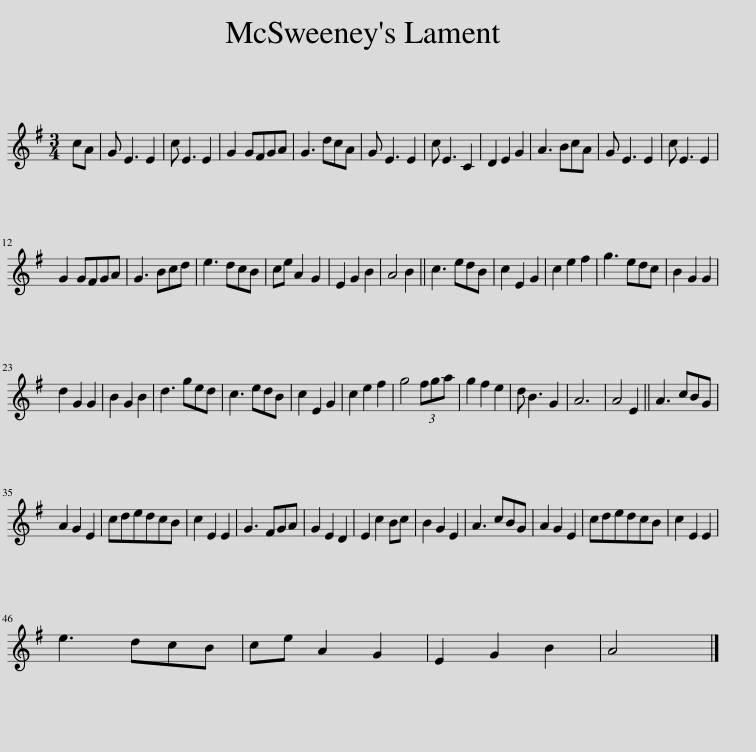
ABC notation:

X:1
L:1/8
M:3/4
I:linebreak $
K:G
V:1 treble
V:1
 cA | G E3 E2 | c E3 E2 | G2 GFGA | G3 dcA | %5
 G E3 E2 | c E3 C2 | D2 E2 G2 | A3 BcA | G E3 E2 | %10
 c E3 E2 |$ G2 GFGA | G3 Bcd | e3 dcB | ce A2 G2 | %15
 E2 G2 B2 | A4 B2 || c3 edB | c2 E2 G2 | c2 e2 f2 | %20
 g3 edc | B2 G2 G2 |$ d2 G2 G2 | B2 G2 B2 | d3 ged | %25
 c3 edB | c2 E2 G2 | c2 e2 f2 | g4 (3fga | g2 f2 e2 | %30
 d B3 G2 | A6 | A4 E2 || A3 cBG |$ A2 G2 E2 | %35
 cdedcB | c2 E2 E2 | G3 FGA | G2 E2 D2 | E2 c2 Bc | %40
 B2 G2 E2 | A3 cBG | A2 G2 E2 | cdedcB | c2 E2 E2 |$ %45
 e3 dcB | ce A2 G2 | E2 G2 B2 | A4 |] %49
